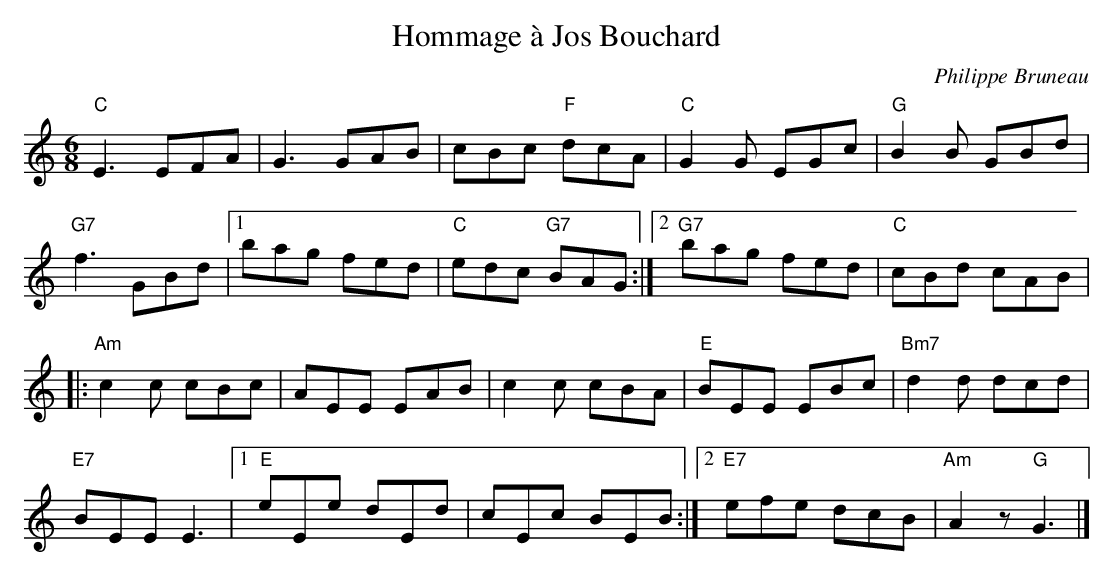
X:1
T:Hommage à Jos Bouchard
C:Philippe Bruneau
M:6/8
K:C
"C"E3 EFA| G3GAB| cBc "F"dcA| "C"G2G EGc| "G"B2B GBd|
"G7"f3 GBd|1 bag fed| "C"edc "G7"BAG:| [2 "G7"bag fed| "C"cBd cAB|
|:"Am"c2c cBc| AEE EAB| c2c cBA| "E"BEE EBc| "Bm7"d2d dcd|
"E7"BEE E3 |1"E"eEe dEd| cEc BEB :|2 "E7"efe dcB| "Am"A2z "G"G3 |]
